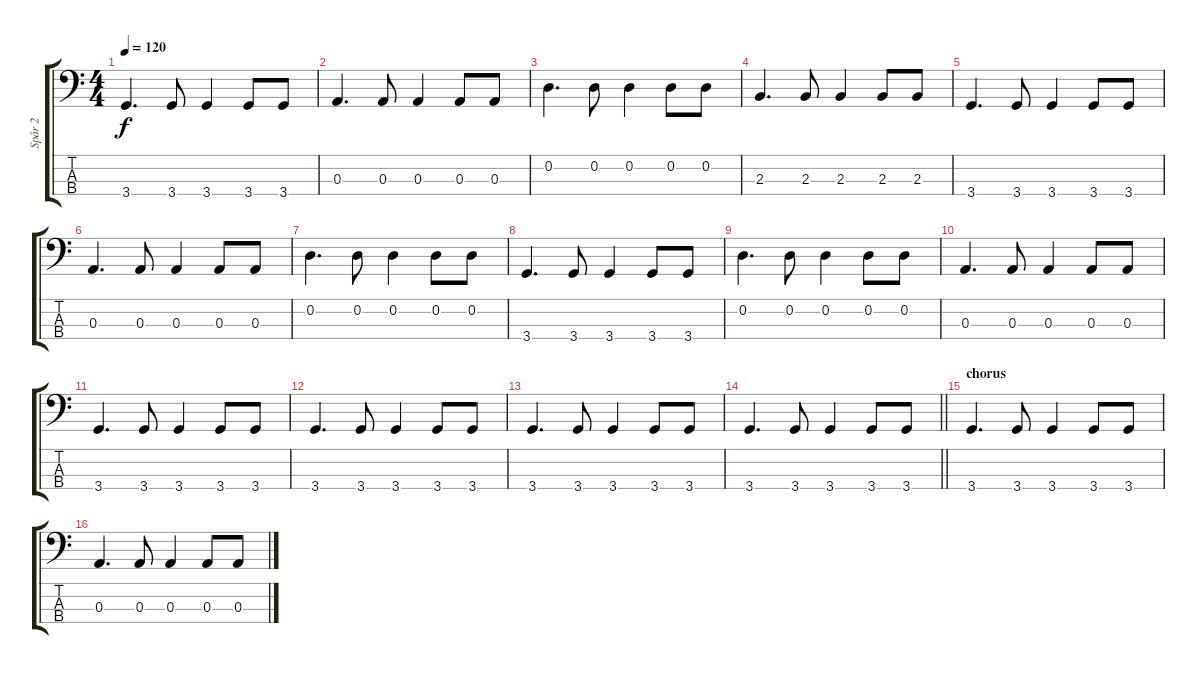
\track ("Spår 2" "Spår 2") {instrument electricbassfinger}
\staff {score tabs}
\tuning (G2 D2 A1 E1) {hide}
\ts (4 4)
\tempo 120
\clef f4
\ks c
3.4.4{d dy f} 3.4.8 3.4.4 3.4.8 3.4.8 |
0.3.4{d} 0.3.8 0.3.4 0.3.8 0.3.8 |
0.2.4{d} 0.2.8 0.2.4 0.2.8 0.2.8 |
2.3.4{d} 2.3.8 2.3.4 2.3.8 2.3.8 |
3.4.4{d} 3.4.8 3.4.4 3.4.8 3.4.8 |
0.3.4{d} 0.3.8 0.3.4 0.3.8 0.3.8 |
0.2.4{d} 0.2.8 0.2.4 0.2.8 0.2.8 |
3.4.4{d} 3.4.8 3.4.4 3.4.8 3.4.8 |
0.2.4{d} 0.2.8 0.2.4 0.2.8 0.2.8 |
0.3.4{d} 0.3.8 0.3.4 0.3.8 0.3.8 |
3.4.4{d} 3.4.8 3.4.4 3.4.8 3.4.8 |
3.4.4{d} 3.4.8 3.4.4 3.4.8 3.4.8 |
3.4.4{d} 3.4.8 3.4.4 3.4.8 3.4.8 |
\barLineRight lightlight
3.4.4{d} 3.4.8 3.4.4 3.4.8 3.4.8 |
\section ("" "chorus")
3.4.4{d} 3.4.8 3.4.4 3.4.8 3.4.8 |
0.3.4{d} 0.3.8 0.3.4 0.3.8 0.3.8
